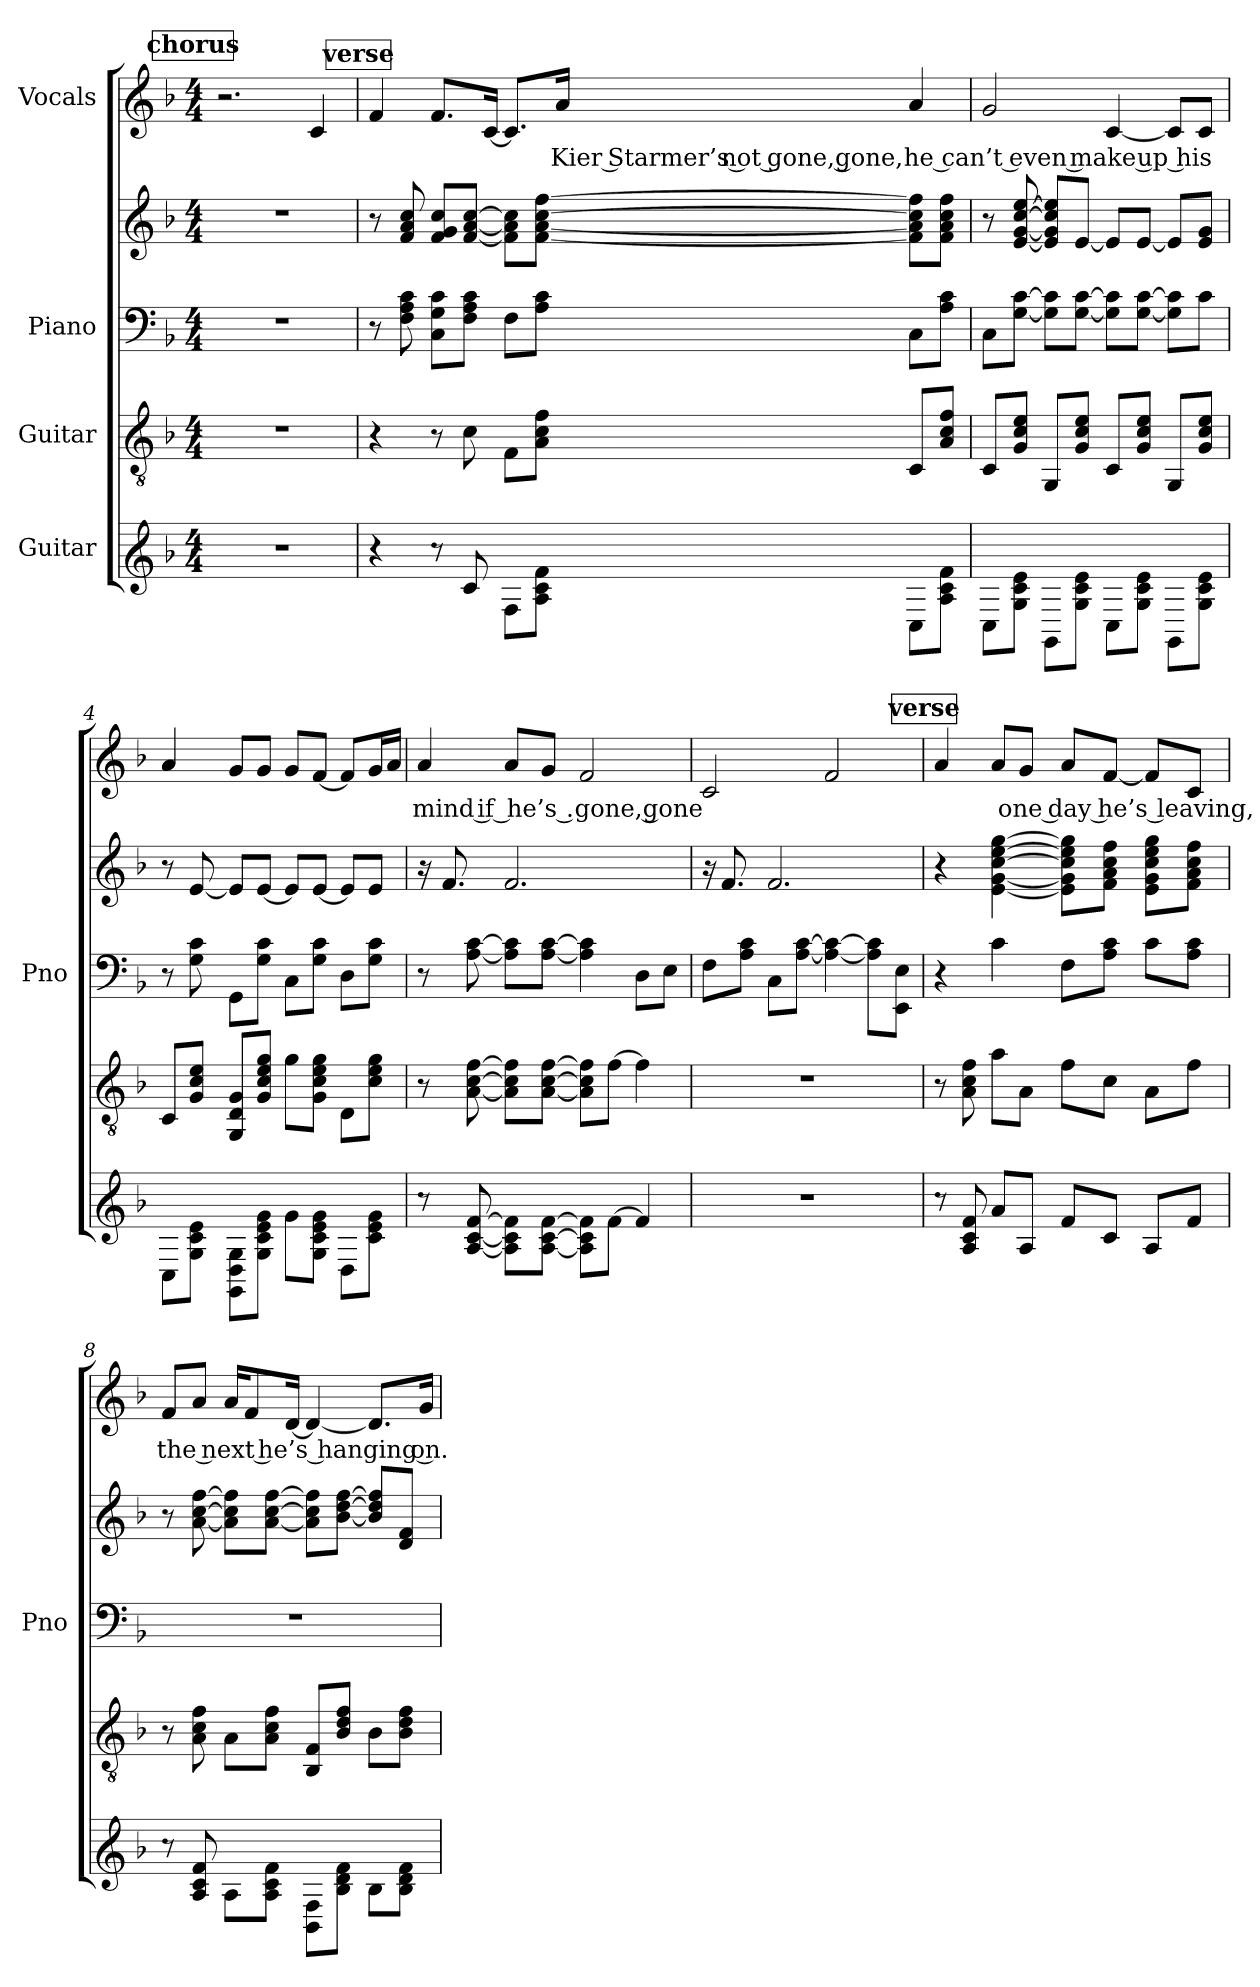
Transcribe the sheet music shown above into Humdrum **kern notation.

**kern	**kern	**kern	**kern	**kern	**text
*part4	*part3	*part2	*part2	*part1	*part1
*staff5	*staff4	*staff3	*staff2	*staff1	*staff1
*I"Guitar	*I"Guitar	*I"Piano	*	*I"Vocals	*
*	*	*I'Pno	*	*	*
*stria6	*	*	*	*	*
*	*clefGv2	*clefF4	*clefG2	*clefG2	*
*k[b-]	*k[b-]	*k[b-]	*k[b-]	*k[b-]	*
*F:	*F:	*F:	*F:	*F:	*
*M4/4	*M4/4	*M4/4	*M4/4	*M4/4	*
*MM91	*MM91	*MM91	*MM91	*MM91	*
!!LO:REH:place=s1:a:fs=14:t=chorus
=1X	=1X	=1X	=1X	=1X	=1X
!	!	!	!	!	!LO:LY:b
1r	1r	1r	1r	2.r	So
.	.	.	.	4c/	.
!!LO:REH:place=s1:a:fs=14:t=verse
=2	=2	=2	=2	=2	=2
4r	4r	8r	8r	4f/	.
.	.	8F\ 8A\ 8c\	8f/ 8a/ 8cc/	.	.
8r	8r	8C\ 8G\ 8c\L	8f/ 8g/ 8cc/L	8.f/L	.
8c	8c\	8F\ 8A\ 8c\J	[8f/ [8a/ [8cc/J	.	.
.	.	.	.	[16c/Jk	.
8FL	8F\L	8F\L	8f\] 8a\] 8cc\]L	8.c/L]	.
8f\ 8A\ 8c\J	8A\ 8c\ 8f\J	8A\ 8c\J	[8f\ [8a\ [8cc\ [8ff\J	.	.
!	!	!	!	!	!LO:LY:b
.	.	.	.	16a/Jk	Kier Starmer’s not gone, gone,
!	!	!	!	!	!LO:LY:b
8CL	8C/L	8C\L	8f\] 8a\] 8cc\] 8ff\]L	4a/	he can’t even make up his
8f\ 8A\ 8c\J	8A/ 8c/ 8f/J	8A\ 8c\J	8f\ 8a\ 8cc\ 8ff\J	.	.
=3	=3	=3	=3	=3	=3
8CL	8C/L	8C\L	8r	2g/	.
8e\ 8c\ 8G\J	8G/ 8c/ 8e/J	[8G\ [8c\J	[8e/ [8g/ [8cc/ [8ee/	.	.
8GGL	8GG/L	8G\] 8c\]L	8e/] 8g/] 8cc/] 8ee/]L	.	.
8e\ 8c\ 8G\J	8G/ 8c/ 8e/J	[8G\ [8c\J	[8e/J	.	.
8CL	8C/L	8G\] 8c\]L	8e/L]	[4c/	.
8e\ 8c\ 8G\J	8G/ 8c/ 8e/J	[8G\ [8c\J	[8e/J	.	.
8GGL	8GG/L	8G\] 8c\]L	8e/L]	8c/L]	.
8e\ 8c\ 8G\J	8G/ 8c/ 8e/J	8c\J	8e/ 8g/J	8c/J	.
!!LO:LB:g=z
=4	=4	=4	=4	=4	=4
8CL	8C/L	8r	8r	4a/	.
8e\ 8c\ 8G\J	8G/ 8c/ 8e/J	8G\ 8c\	[8e/	.	.
8D\ 8GG\ 8G\L	8GG/ 8D/ 8G/L	8GG\L	8e/L]	8g/L	.
8e\ 8g\ 8c\ 8G\J	8G/ 8c/ 8e/ 8g/J	8G\ 8c\J	[8e/J	8g/J	.
8gL	8g\L	8C\L	8e/L]	8g/L	.
8e\ 8g\ 8c\ 8G\J	8G\ 8c\ 8e\ 8g\J	8G\ 8c\J	[8e/J	[8f/J	.
8DL	8D\L	8D\L	8e/L]	8f/L]	.
8e\ 8g\ 8c\J	8c\ 8e\ 8g\J	8G\ 8c\J	8e/J	16g/L	.
.	.	.	.	16a/JJ	.
=5	=5	=5	=5	=5	=5
!	!	!	!	!	!LO:LY:b
8r	8r	8r	16r	4a/	mind if he’s .
.	.	.	8.f/	.	.
[8f [8A [8c	[8A\ [8c\ [8f\	[8A\ [8c\	.	.	.
8f]\ 8A]\ 8c]\L	8A\] 8c\] 8f\]L	8A\] 8c\]L	2.f/	8a/L	.
[8f\ [8A\ [8c\J	[8A\ [8c\ [8f\J	[8A\ [8c\J	.	8g/J	.
!	!	!	!	!	!LO:LY:b
8f]\ 8A]\ 8c]\L	8A\] 8c\] 8f\]L	4A\] 4c\]	.	2f/	gone, gone
[8fJ	[8f\J	.	.	.	.
4f]	4f\]	8D\L	.	.	.
.	.	8E\J	.	.	.
=6	=6	=6	=6	=6	=6
1r	1r	8F\L	16r	2c/	.
.	.	.	8.f/	.	.
.	.	8A\ 8c\J	.	.	.
.	.	8C\L	2.f/	.	.
.	.	[8A\ [8c\J	.	.	.
.	.	4A\_ 4c\_	.	2f/	.
.	.	8A\] 8c\]L	.	.	.
.	.	8EE\ 8E\J	.	.	.
!!LO:REH:place=s1:a:fs=14:t=verse
=7	=7	=7	=7	=7	=7
8r	8r	4r	4r	4a/	.
8f 8A 8c	8A\ 8c\ 8f\	.	.	.	.
8aL	8a\L	4c\	[4e\ [4g\ [4cc\ [4ee\ [4gg\	8a/L	.
!	!	!	!	!	!LO:LY:b
8AJ	8A\J	.	.	8g/J	one day he’s leaving,
8fL	8f\L	8F\L	8e\] 8g\] 8cc\] 8ee\] 8gg\]L	8a/L	.
8cJ	8c\J	8A\ 8c\J	8f\ 8a\ 8cc\ 8ff\J	[8f/J	.
8AL	8A\L	8c\L	8e\ 8g\ 8cc\ 8ee\ 8gg\L	8f/L]	.
8fJ	8f\J	8A\ 8c\J	8f\ 8a\ 8cc\ 8ff\J	8c/J	.
!!LO:PB:g=z
=8	=8	=8	=8	=8	=8
!	!	!	!	!	!LO:LY:b
8r	8r	1r	8r	8f/L	the next he’s hanging on.
8f 8A 8c	8A\ 8c\ 8f\	.	[8a\ [8cc\ [8ff\	8a/J	.
8AL	8A\L	.	8a\] 8cc\] 8ff\]L	16a/KL	.
.	.	.	.	8f/	.
8f\ 8A\ 8c\J	8A\ 8c\ 8f\J	.	[8a\ [8cc\ [8ff\J	.	.
.	.	.	.	[16d/Jk	.
8F\ 8BB-\L	8BB-/ 8F/L	.	8a\] 8cc\] 8ff\]L	4d/_	.
8f\ 8B-\ 8d\J	8B-/ 8d/ 8f/J	.	[8b-\ [8dd\ [8ff\J	.	.
8B-L	8B-\L	.	8b-/] 8dd/] 8ff/]L	8.d/L]	.
8f\ 8B-\ 8d\J	8B-\ 8d\ 8f\J	.	8d/ 8f/J	.	.
.	.	.	.	16g/Jk	.
=	=	=	=	=	=
*-	*-	*-	*-	*-	*-
